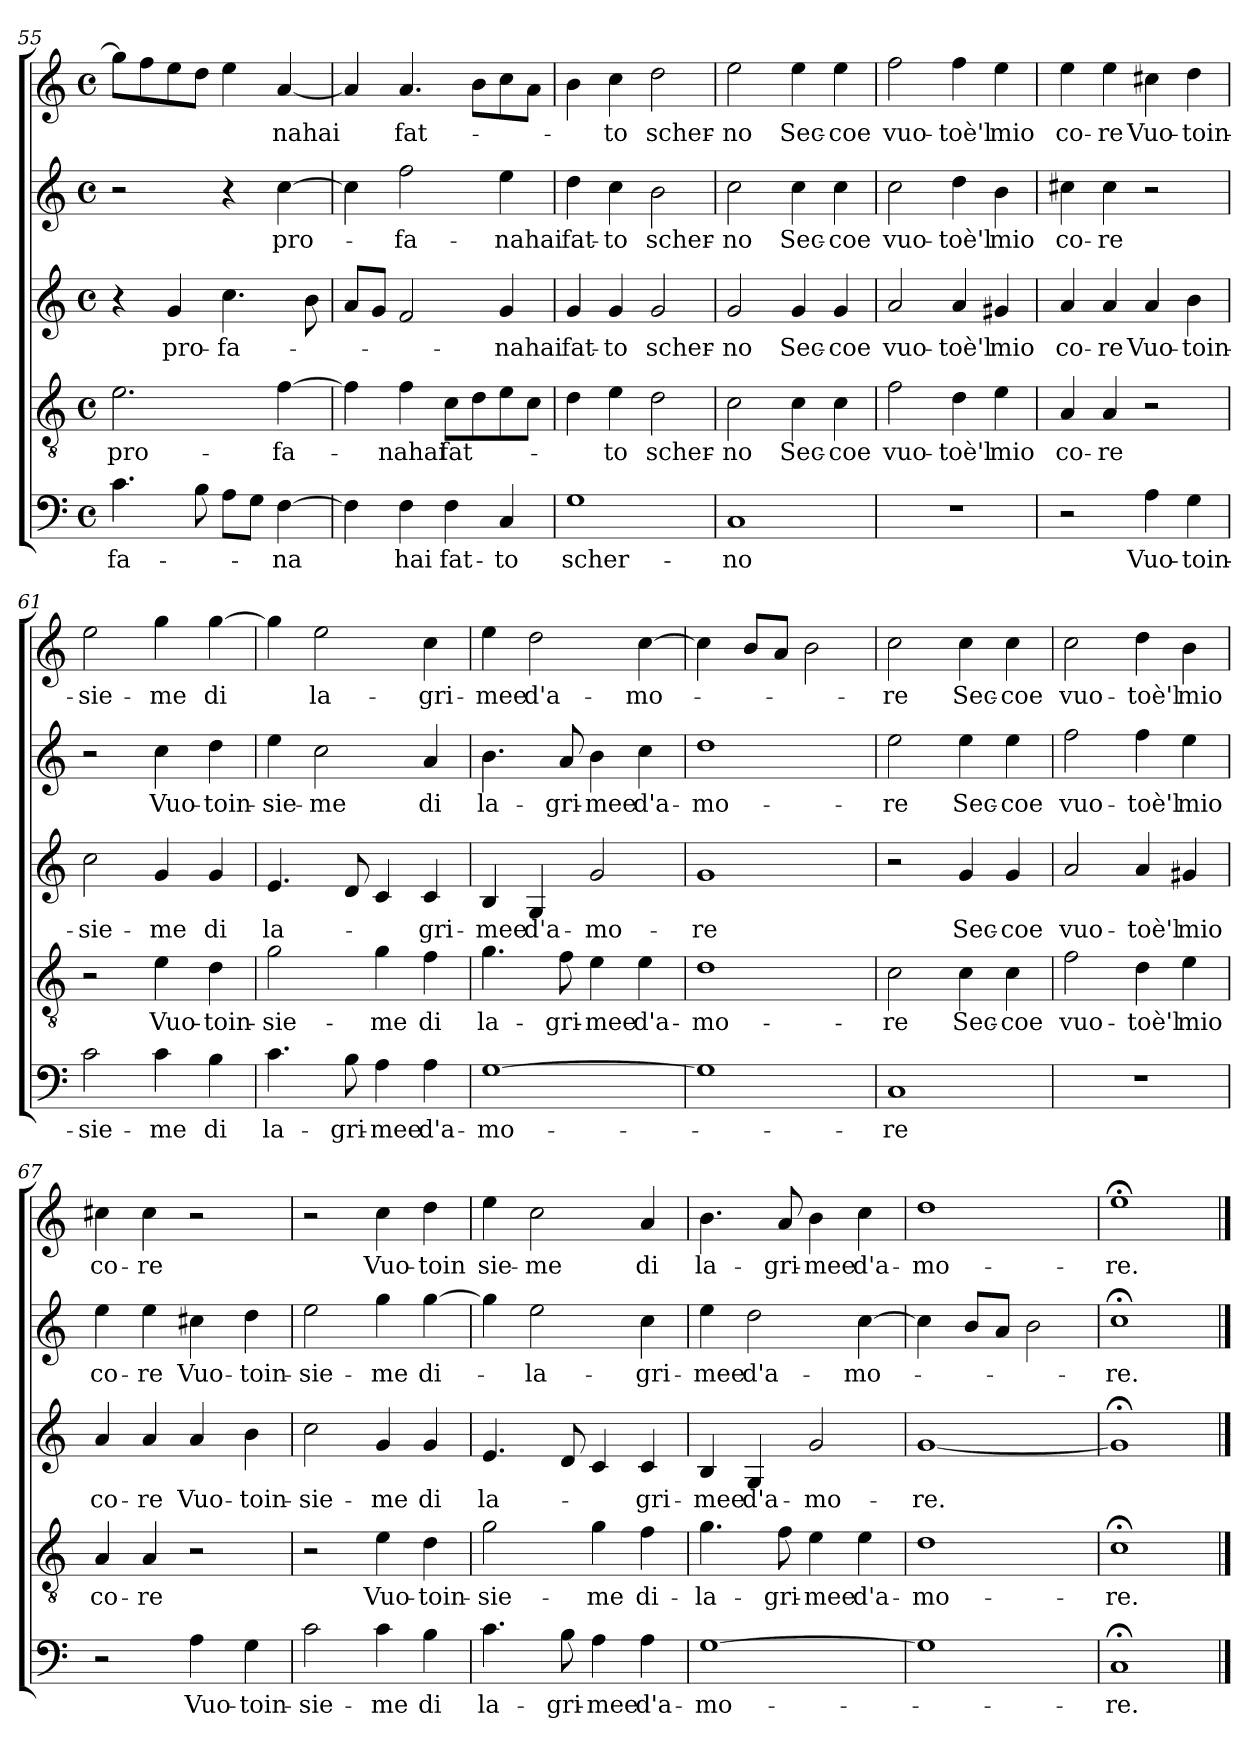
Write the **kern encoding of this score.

**kern	**text	**kern	**text	**kern	**text	**kern	**text	**kern	**text
*part5	*part5	*part4	*part4	*part3	*part3	*part2	*part2	*part1	*part1
*staff5	*staff5	*staff4	*staff4	*staff3	*staff3	*staff2	*staff2	*staff1	*staff1
*clefF4	*	*clefGv2	*	*clefG2	*	*clefG2	*	*clefG2	*
*k[]	*	*k[]	*	*k[]	*	*k[]	*	*k[]	*
*C:	*	*C:	*	*C:	*	*C:	*	*C:	*
*M4/4	*	*M4/4	*	*M4/4	*	*M4/4	*	*M4/4	*
*met(c)	*	*met(c)	*	*met(c)	*	*met(c)	*	*met(c)	*
=55	=55	=55	=55	=55	=55	=55	=55	=55	=55
4.c\	-fa-	2.e\	pro-	4r	.	2r	.	8gg\L]	.
.	.	.	.	.	.	.	.	8ff\	.
.	.	.	.	4g/	pro-	.	.	8ee\	.
8B\	.	.	.	.	.	.	.	8dd\J	.
8A\L	.	.	.	4.cc\	-fa-	4r	.	4ee\	.
8G\J	.	.	.	.	.	.	.	.	.
[4F\	-na	[4f\	-fa-	.	.	[4cc\	pro-	[4a/	-nahai
.	.	.	.	8b\	.	.	.	.	.
!!LO:PB:g=z
=56	=56	=56	=56	=56	=56	=56	=56	=56	=56
4F\]	.	4f\]	.	8a/L	.	4cc\]	.	4a/]	.
.	.	.	.	8g/J	.	.	.	.	.
4F\	hai	4f\	-nahai	2f/	.	2ff\	-fa-	4.a/	fat-
4F\	fat-	8c\L	fat-	.	.	.	.	.	.
.	.	8d\	.	.	.	.	.	8b\L	.
4C/	-to	8e\	.	4g/	-nahai	4ee\	-nahai	8cc\	.
.	.	8c\J	.	.	.	.	.	8a\J	.
=57	=57	=57	=57	=57	=57	=57	=57	=57	=57
1G	scher-	4d\	.	4g/	fat-	4dd\	fat-	4b\	.
.	.	4e\	-to	4g/	-to	4cc\	-to	4cc\	-to
.	.	2d\	scher-	2g/	scher-	2b\	scher-	2dd\	scher-
=58	=58	=58	=58	=58	=58	=58	=58	=58	=58
1C	-no	2c\	-no	2g/	-no	2cc\	-no	2ee\	-no
.	.	4c\	Sec-	4g/	Sec-	4cc\	Sec-	4ee\	Sec-
.	.	4c\	-coe	4g/	-coe	4cc\	-coe	4ee\	-coe
=59	=59	=59	=59	=59	=59	=59	=59	=59	=59
1r	.	2f\	vuo-	2a/	vuo-	2cc\	vuo-	2ff\	vuo-
.	.	4d\	-toè'l	4a/	-toè'l	4dd\	-toè'l	4ff\	-toè'l
.	.	4e\	mio	4g#X/	mio	4b\	mio	4ee\	mio
=60	=60	=60	=60	=60	=60	=60	=60	=60	=60
2r	.	4A/	co-	4a/	co-	4cc#X\	co-	4ee\	co-
.	.	4A/	-re	4a/	-re	4cc#\	-re	4ee\	-re
4A\	Vuo-	2r	.	4a/	Vuo-	2r	.	4cc#X\	Vuo-
4G\	-toin-	.	.	4b\	-toin-	.	.	4dd\	-toin-
!!LO:LB:g=z
=61	=61	=61	=61	=61	=61	=61	=61	=61	=61
2c\	-sie-	2r	.	2cc\	-sie-	2r	.	2ee\	-sie-
4c\	-me	4e\	Vuo-	4g/	-me	4cc\	Vuo-	4gg\	-me
4B\	di	4d\	-toin-	4g/	di	4dd\	-toin-	[4gg\	di
=62	=62	=62	=62	=62	=62	=62	=62	=62	=62
4.c\	la-	2g\	-sie-	4.e/	la-	4ee\	-sie-	4gg\]	.
.	.	.	.	.	.	2cc\	-me	2ee\	la-
8B\	-gri-	.	.	8d/	.	.	.	.	.
4A\	-mee	4g\	-me	4c/	.	.	.	.	.
4A\	d'a-	4f\	di	4c/	-gri-	4a/	di	4cc\	-gri-
=63	=63	=63	=63	=63	=63	=63	=63	=63	=63
[1G	-mo-	4.g\	la-	4B/	-mee	4.b\	la-	4ee\	-mee
.	.	.	.	4G/	d'a-	.	.	2dd\	d'a-
.	.	8f\	-gri-	.	.	8a/	-gri-	.	.
.	.	4e\	-mee	2g/	-mo-	4b\	-mee	.	.
.	.	4e\	d'a-	.	.	4cc\	d'a-	[4cc\	-mo-
=64	=64	=64	=64	=64	=64	=64	=64	=64	=64
1G]	.	1d	-mo-	1g	-re	1dd	-mo-	4cc\]	.
.	.	.	.	.	.	.	.	8b/L	.
.	.	.	.	.	.	.	.	8a/J	.
.	.	.	.	.	.	.	.	2b\	.
=65	=65	=65	=65	=65	=65	=65	=65	=65	=65
1C	-re	2c\	-re	2r	.	2ee\	-re	2cc\	-re
.	.	4c\	Sec-	4g/	Sec-	4ee\	Sec-	4cc\	Sec-
.	.	4c\	-coe	4g/	-coe	4ee\	-coe	4cc\	-coe
=66	=66	=66	=66	=66	=66	=66	=66	=66	=66
1r	.	2f\	vuo-	2a/	vuo-	2ff\	vuo-	2cc\	vuo-
.	.	4d\	-toè'l	4a/	-toè'l	4ff\	-toè'l	4dd\	-toè'l
.	.	4e\	mio	4g#X/	mio	4ee\	mio	4b\	mio
!!LO:LB:g=z
=67	=67	=67	=67	=67	=67	=67	=67	=67	=67
2r	.	4A/	co-	4a/	co-	4ee\	co-	4cc#X\	co-
.	.	4A/	-re	4a/	-re	4ee\	-re	4cc#\	-re
4A\	Vuo-	2r	.	4a/	Vuo-	4cc#X\	Vuo-	2r	.
4G\	-toin-	.	.	4b\	-toin-	4dd\	-toin-	.	.
=68	=68	=68	=68	=68	=68	=68	=68	=68	=68
2c\	-sie-	2r	.	2cc\	-sie-	2ee\	-sie-	2r	.
4c\	-me	4e\	Vuo-	4g/	-me	4gg\	-me	4cc\	Vuo-
4B\	di	4d\	-toin-	4g/	di	[4gg\	di-	4dd\	-toin
=69	=69	=69	=69	=69	=69	=69	=69	=69	=69
4.c\	la-	2g\	-sie-	4.e/	la-	4gg\]	.	4ee\	sie-
.	.	.	.	.	.	2ee\	-la-	2cc\	-me
8B\	-gri-	.	.	8d/	.	.	.	.	.
4A\	-mee	4g\	-me	4c/	.	.	.	.	.
4A\	d'a-	4f\	di-	4c/	-gri-	4cc\	-gri-	4a/	di
=70	=70	=70	=70	=70	=70	=70	=70	=70	=70
[1G	-mo-	4.g\	-la-	4B/	-mee	4ee\	-mee	4.b\	la-
.	.	.	.	4G/	d'a-	2dd\	d'a-	.	.
.	.	8f\	-gri-	.	.	.	.	8a/	-gri-
.	.	4e\	-mee	2g/	-mo-	.	.	4b\	-mee
.	.	4e\	d'a-	.	.	[4cc\	-mo-	4cc\	d'a-
=71	=71	=71	=71	=71	=71	=71	=71	=71	=71
1G]	.	1d	-mo-	[1g	-re.	4cc\]	.	1dd	-mo-
.	.	.	.	.	.	8b/L	.	.	.
.	.	.	.	.	.	8a/J	.	.	.
.	.	.	.	.	.	2b\	.	.	.
=72	=72	=72	=72	=72	=72	=72	=72	=72	=72
1C;<	-re.	1c;<	-re.	1g;<]	.	1cc;<	-re.	1ee;<	-re.
==	==	==	==	==	==	==	==	==	==
*-	*-	*-	*-	*-	*-	*-	*-	*-	*-
